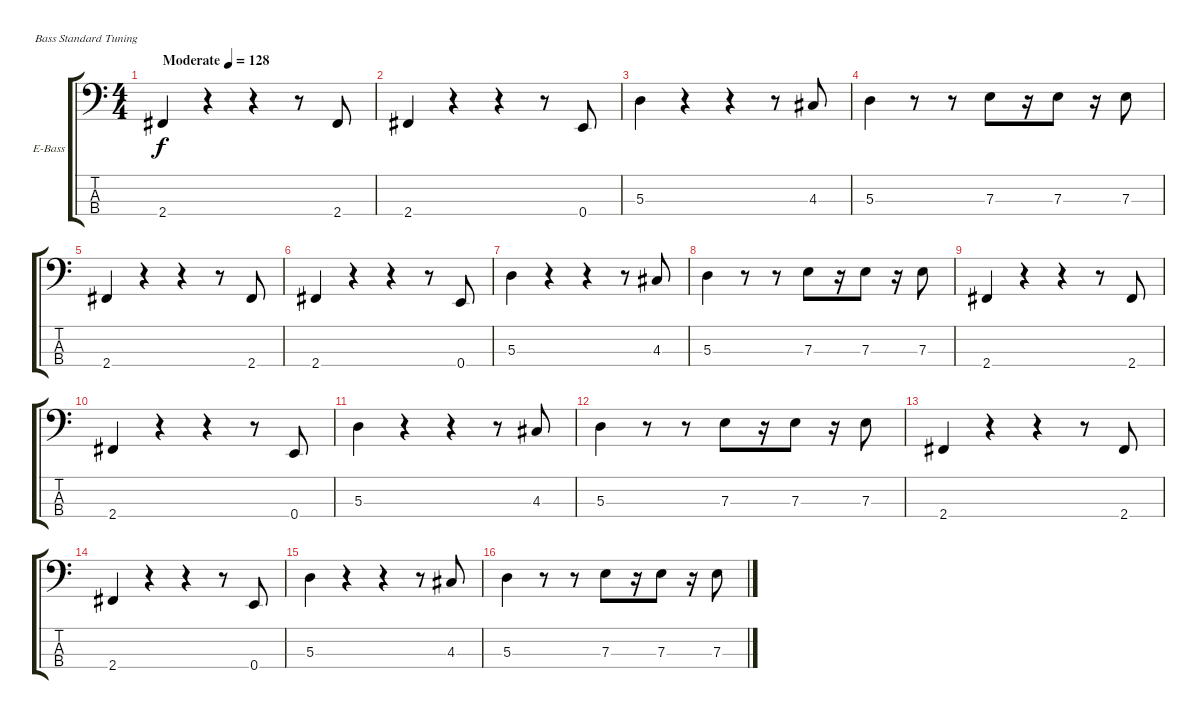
\bracketExtendMode groupsimilarinstruments
\firstSystemTrackNameOrientation horizontal
\otherSystemsTrackNameOrientation horizontal
\track ("Bass" "E-Bass") {instrument electricbasspick}
\staff {score tabs}
\tuning (G2 D2 A1 E1)
\ts (4 4)
\beaming (8 2 2 2 2)
\tempo (128 "Moderate")
\clef f4
\ks c
2.4.4{dy f instrument electricbasspick} r.4 r.4 r.8 2.4.8 |
2.4.4 r.4 r.4 r.8 0.4.8 |
5.3.4 r.4 r.4 r.8 4.3.8 |
5.3.4 r.8 r.8 7.3.8 r.16 7.3.8 r.16 7.3.8 |
2.4.4 r.4 r.4 r.8 2.4.8 |
2.4.4 r.4 r.4 r.8 0.4.8 |
5.3.4 r.4 r.4 r.8 4.3.8 |
5.3.4 r.8 r.8 7.3.8 r.16 7.3.8 r.16 7.3.8 |
2.4.4 r.4 r.4 r.8 2.4.8 |
2.4.4 r.4 r.4 r.8 0.4.8 |
5.3.4 r.4 r.4 r.8 4.3.8 |
5.3.4 r.8 r.8 7.3.8 r.16 7.3.8 r.16 7.3.8 |
2.4.4 r.4 r.4 r.8 2.4.8 |
2.4.4 r.4 r.4 r.8 0.4.8 |
5.3.4 r.4 r.4 r.8 4.3.8 |
5.3.4 r.8 r.8 7.3.8 r.16 7.3.8 r.16 7.3.8
